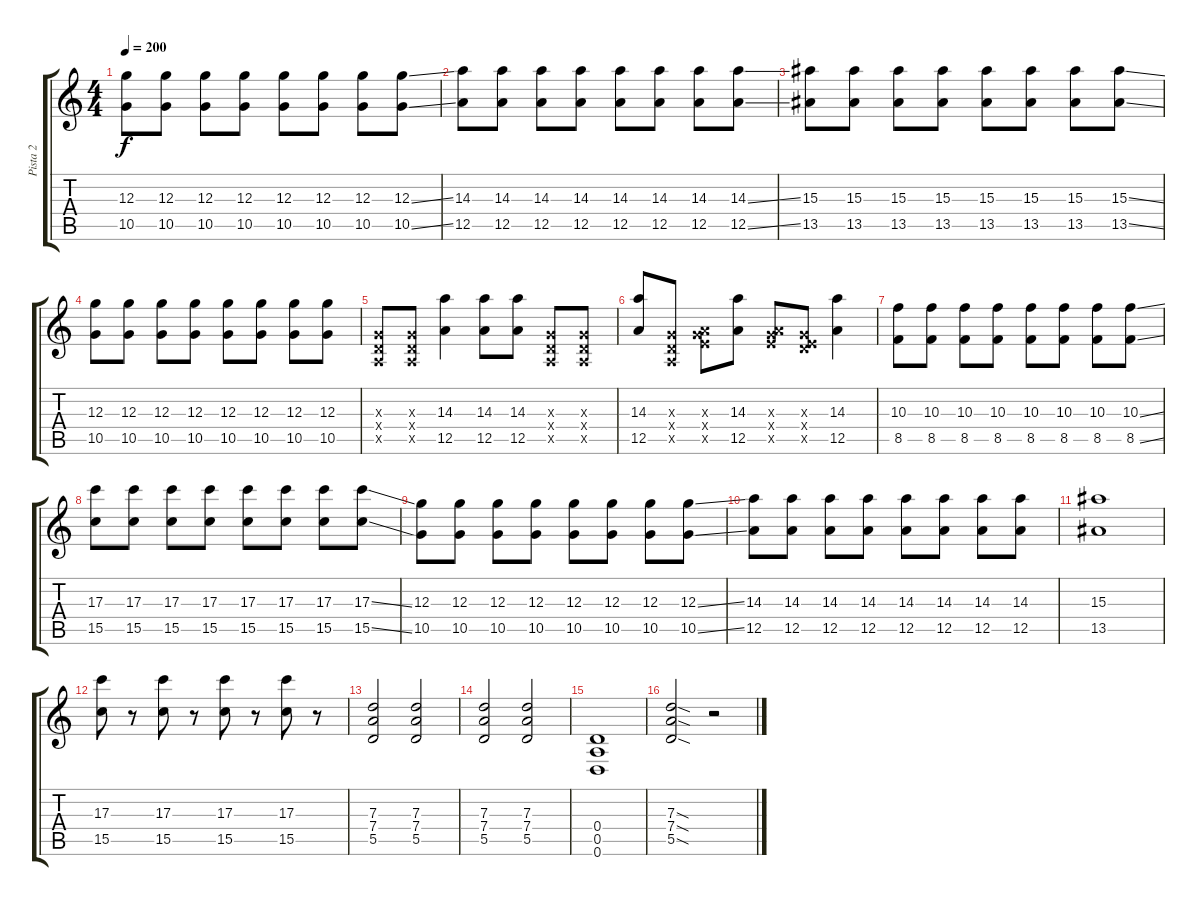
\track ("Pista 2" "Pista 2") {instrument overdrivenguitar}
\staff {score tabs}
\tuning (E4 B3 G3 D3 A2 D2) {hide}
\ts (4 4)
\tempo 200
\clef g2
\ks c
(12.3 10.5).8{dy f} (12.3 10.5).8 (12.3 10.5).8 (12.3 10.5).8 (12.3 10.5).8 (12.3 10.5).8 (12.3 10.5).8 (12.3{ss} 10.5{ss}).8 |
(14.3 12.5).8 (14.3 12.5).8 (14.3 12.5).8 (14.3 12.5).8 (14.3 12.5).8 (14.3 12.5).8 (14.3 12.5).8 (14.3{ss} 12.5{ss}).8 |
(15.3 13.5).8 (15.3 13.5).8 (15.3 13.5).8 (15.3 13.5).8 (15.3 13.5).8 (15.3 13.5).8 (15.3 13.5).8 (15.3{ss} 13.5{ss}).8 |
(12.3 10.5).8 (12.3 10.5).8 (12.3 10.5).8 (12.3 10.5).8 (12.3 10.5).8 (12.3 10.5).8 (12.3 10.5).8 (12.3 10.5).8 |
(0.3{x} 0.4{x} 0.5{x}).8 (0.3{x} 0.4{x} 0.5{x}).8 (14.3 12.5).4 (14.3 12.5).8 (14.3 12.5).8 (0.3{x} 0.4{x} 0.5{x}).8 (0.3{x} 0.4{x} 0.5{x}).8 |
(14.3 12.5).8 (0.3{x} 0.4{x} 0.5{x}).8 (0.3{x} 7.4{x} 7.5{x}).8 (14.3 12.5).8 (0.3{x} 7.4{x} 7.5{x}).8 (0.3{x} 0.4{x} 7.5{x}).8 (14.3 12.5).4 |
(10.3 8.5).8 (10.3 8.5).8 (10.3 8.5).8 (10.3 8.5).8 (10.3 8.5).8 (10.3 8.5).8 (10.3 8.5).8 (10.3{ss} 8.5{ss}).8 |
(17.3 15.5).8 (17.3 15.5).8 (17.3 15.5).8 (17.3 15.5).8 (17.3 15.5).8 (17.3 15.5).8 (17.3 15.5).8 (17.3{ss} 15.5{ss}).8 |
(12.3 10.5).8 (12.3 10.5).8 (12.3 10.5).8 (12.3 10.5).8 (12.3 10.5).8 (12.3 10.5).8 (12.3 10.5).8 (12.3{ss} 10.5{ss}).8 |
(14.3 12.5).8 (14.3 12.5).8 (14.3 12.5).8 (14.3 12.5).8 (14.3 12.5).8 (14.3 12.5).8 (14.3 12.5).8 (14.3 12.5).8 |
(15.3 13.5).1 |
(17.3 15.5).8 r.8 (17.3 15.5).8 r.8 (17.3 15.5).8 r.8 (17.3 15.5).8 r.8 |
(7.3 7.4 5.5).2 (7.3 7.4 5.5).2 |
(7.3 7.4 5.5).2 (7.3 7.4 5.5).2 |
(0.4 0.5 0.6).1 |
(7.3{sod} 7.4{sod} 5.5{sod}).2 r.2
